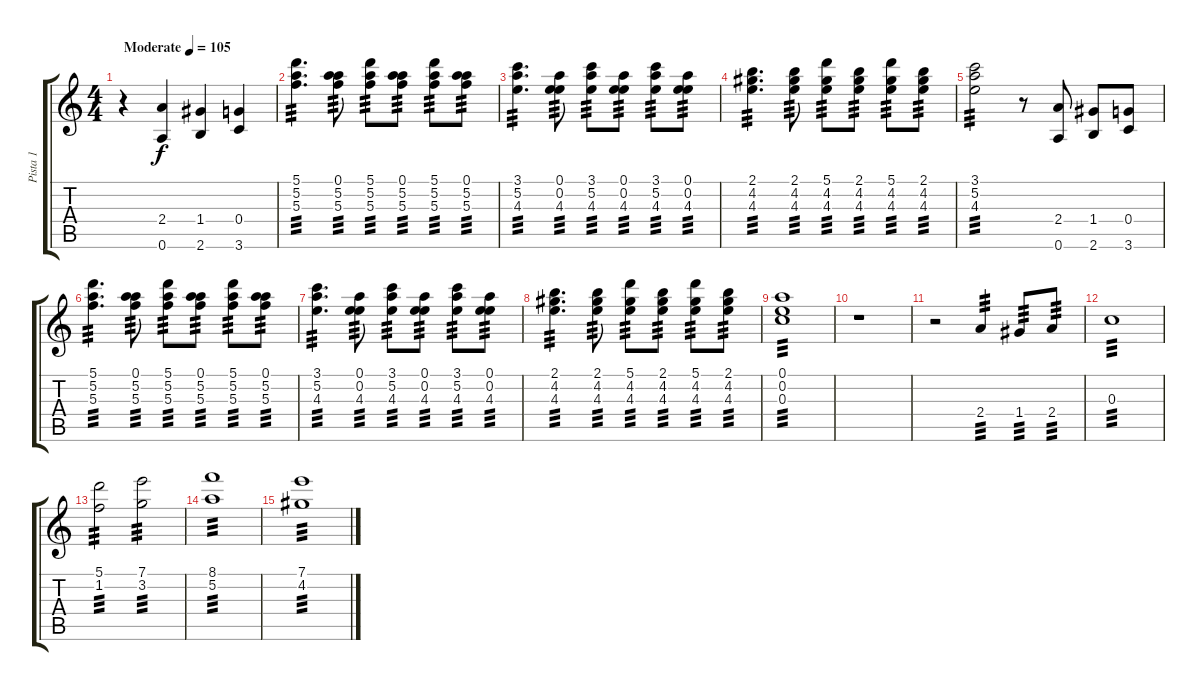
\track ("Pista 1" "Pista 1") {instrument acousticguitarnylon}
\staff {score tabs}
\tuning (A4 E4 C4 G3 D3 A2) {hide}
\ts (4 4)
\tempo (105 "Moderate")
\clef g2
\ks c
r.4{dy f instrument acousticguitarnylon} (2.4 0.6).4 (1.4 2.6).4 (0.4 3.6).4 |
(5.1 5.2 5.3).4{d tp 3} (0.1 5.2 5.3).8{tp 3} (5.1 5.2 5.3).8{tp 3} (0.1 5.2 5.3).8{tp 3} (5.1 5.2 5.3).8{tp 3} (0.1 5.2 5.3).8{tp 3} |
(3.1 5.2 4.3).4{d tp 3} (0.1 0.2 4.3).8{tp 3} (3.1 5.2 4.3).8{tp 3} (0.1 0.2 4.3).8{tp 3} (3.1 5.2 4.3).8{tp 3} (0.1 0.2 4.3).8{tp 3} |
(2.1 4.2 4.3).4{d tp 3} (2.1 4.2 4.3).8{tp 3} (5.1 4.2 4.3).8{tp 3} (2.1 4.2 4.3).8{tp 3} (5.1 4.2 4.3).8{tp 3} (2.1 4.2 4.3).8{tp 3} |
(3.1 5.2 4.3).2{tp 3} r.8 (2.4 0.6).8 (1.4 2.6).8 (0.4 3.6).8 |
(5.1 5.2 5.3).4{d tp 3} (0.1 5.2 5.3).8{tp 3} (5.1 5.2 5.3).8{tp 3} (0.1 5.2 5.3).8{tp 3} (5.1 5.2 5.3).8{tp 3} (0.1 5.2 5.3).8{tp 3} |
(3.1 5.2 4.3).4{d tp 3} (0.1 0.2 4.3).8{tp 3} (3.1 5.2 4.3).8{tp 3} (0.1 0.2 4.3).8{tp 3} (3.1 5.2 4.3).8{tp 3} (0.1 0.2 4.3).8{tp 3} |
(2.1 4.2 4.3).4{d tp 3} (2.1 4.2 4.3).8{tp 3} (5.1 4.2 4.3).8{tp 3} (2.1 4.2 4.3).8{tp 3} (5.1 4.2 4.3).8{tp 3} (2.1 4.2 4.3).8{tp 3} |
(0.1 0.2 0.3).1{tp 3} |
r.1 |
r.2 2.4.4{tp 3} 1.4.8{tp 3} 2.4.8{tp 3} |
0.3.1{tp 3} |
(5.1 1.2).2{tp 3} (7.1 3.2).2{tp 3} |
(8.1 5.2).1{tp 3} |
(7.1 4.2).1{tp 3}
